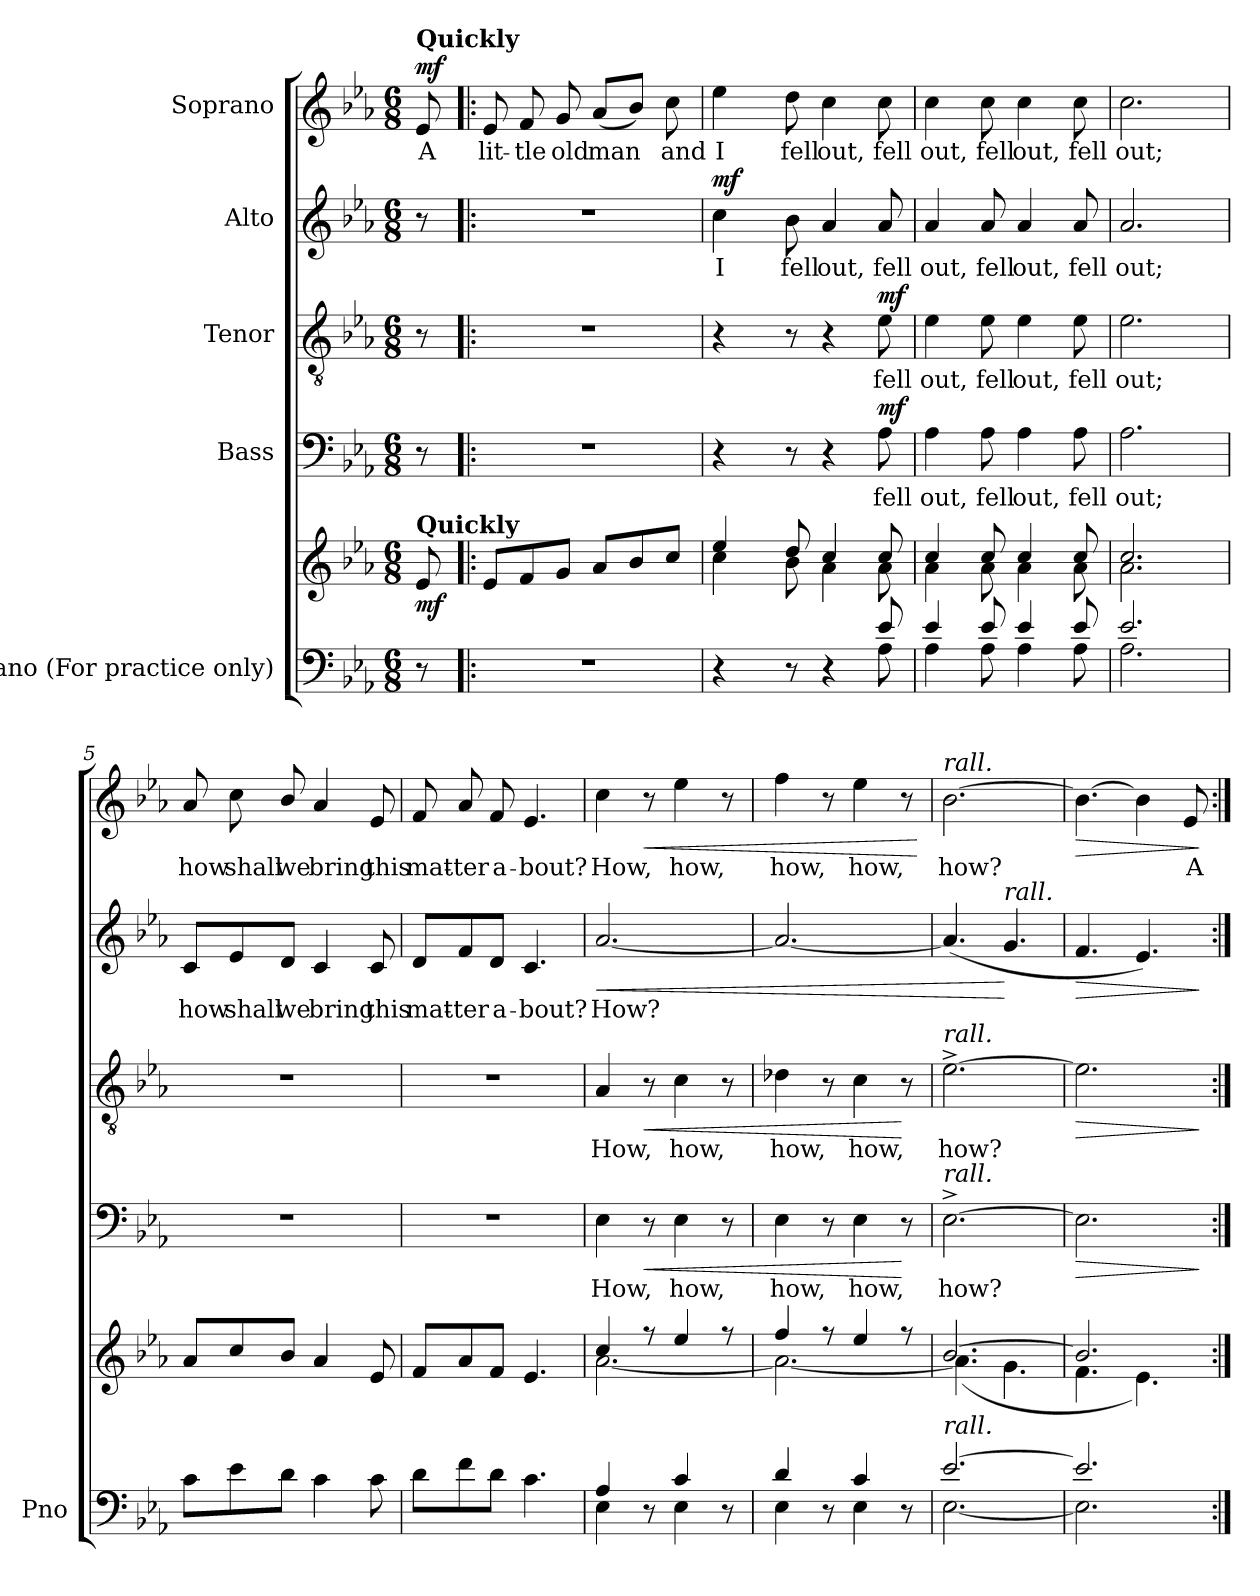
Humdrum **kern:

**kern	**kern	**dynam	**kern	**text	**dynam	**kern	**text	**dynam	**kern	**text	**dynam	**kern	**text	**dynam
*part5	*part5	*part5	*part4	*part4	*part4	*part3	*part3	*part3	*part2	*part2	*part2	*part1	*part1	*part1
*staff6	*staff5	*staff5/6	*staff4	*staff4	*staff4	*staff3	*staff3	*staff3	*staff2	*staff2	*staff2	*staff1	*staff1	*staff1
*I"Piano (For practice only)	*	*	*I"Bass	*	*	*I"Tenor	*	*	*I"Alto	*	*	*I"Soprano	*	*
*I'Pno	*	*	*	*	*	*	*	*	*	*	*	*	*	*
*clefF4	*clefG2	*	*clefF4	*	*	*clefGv2	*	*	*clefG2	*	*	*clefG2	*	*
*k[b-e-a-]	*k[b-e-a-]	*	*k[b-e-a-]	*	*	*k[b-e-a-]	*	*	*k[b-e-a-]	*	*	*k[b-e-a-]	*	*
*M6/8	*M6/8	*	*M6/8	*	*	*M6/8	*	*	*M6/8	*	*	*M6/8	*	*
*MM198	*MM231	*	*MM198	*	*	*MM198	*	*	*MM198	*	*	*MM198	*	*
=	=	=	=	=	=	=	=	=	=	=	=	=	=	=
!	!	!	!	!	!	!	!	!	!	!	!	!LO:TX:a:B:t=Quickly	!	!
!	!LO:TX:a:B:t=Quickly	!	!	!	!	!	!	!	!	!	!	!	!	!
!	!	!LO:DY:b	!	!	!	!	!	!	!	!	!	!	!	!LO:DY:a
8r	8e-/	mf	8r	.	.	8r	.	.	8r	.	.	8e-/	A	mf
=1!|:	=1!|:	=1!|:	=1!|:	=1!|:	=1!|:	=1!|:	=1!|:	=1!|:	=1!|:	=1!|:	=1!|:	=1!|:	=1!|:	=1!|:
2.r	8e-/L	.	2.r	.	.	2.r	.	.	2.r	.	.	8e-/	lit-	.
.	8f/	.	.	.	.	.	.	.	.	.	.	8f/	-tle	.
.	8g/J	.	.	.	.	.	.	.	.	.	.	8g/	old	.
.	8a-/L	.	.	.	.	.	.	.	.	.	.	(8a-/L	man	.
.	8b-/	.	.	.	.	.	.	.	.	.	.	8b-/J)	.	.
.	8cc/J	.	.	.	.	.	.	.	.	.	.	8cc\	and	.
=2	=2	=2	=2	=2	=2	=2	=2	=2	=2	=2	=2	=2	=2	=2
*^	*^	*	*	*	*	*	*	*	*	*	*	*	*	*
!	!	!	!	!	!	!	!	!	!	!	!	!	!LO:DY:a	!	!	!
4r	8ryy	4ee-/	4cc\	.	4r	.	.	4r	.	.	4cc\	I	mf	4ee-\	I	.
*v	*v	*	*	*	*	*	*	*	*	*	*	*	*	*	*	*
8r	8dd/	8b-\	.	8r	.	.	8r	.	.	8b-\	fell	.	8dd\	fell	.
4r	4cc/	4a-\	.	4r	.	.	4r	.	.	4a-/	out,	.	4cc\	out,	.
*^	*	*	*	*	*	*	*	*	*	*	*	*	*	*	*
!	!	!	!	!	!	!	!LO:DY:a	!	!	!LO:DY:a	!	!	!	!	!	!
8e-/	8A-\	8cc/	8a-\	.	8A-\	fell	mf	8e-\	fell	mf	8a-/	fell	.	8cc\	fell	.
=3	=3	=3	=3	=3	=3	=3	=3	=3	=3	=3	=3	=3	=3	=3	=3	=3
4e-/	4A-\	4cc/	4a-\	.	4A-\	out,	.	4e-\	out,	.	4a-/	out,	.	4cc\	out,	.
8e-/	8A-\	8cc/	8a-\	.	8A-\	fell	.	8e-\	fell	.	8a-/	fell	.	8cc\	fell	.
4e-/	4A-\	4cc/	4a-\	.	4A-\	out,	.	4e-\	out,	.	4a-/	out,	.	4cc\	out,	.
8e-/	8A-\	8cc/	8a-\	.	8A-\	fell	.	8e-\	fell	.	8a-/	fell	.	8cc\	fell	.
=4	=4	=4	=4	=4	=4	=4	=4	=4	=4	=4	=4	=4	=4	=4	=4	=4
2.e-/	2.A-\	2.cc/	2.a-\	.	2.A-\	out;	.	2.e-\	out;	.	2.a-/	out;	.	2.cc\	out;	.
*v	*v	*	*	*	*	*	*	*	*	*	*	*	*	*	*	*
*	*v	*v	*	*	*	*	*	*	*	*	*	*	*	*	*
=5	=5	=5	=5	=5	=5	=5	=5	=5	=5	=5	=5	=5	=5	=5
8c\L	8a-/L	.	2.r	.	.	2.r	.	.	8c/L	how	.	8a-/	how	.
8e-\	8cc/	.	.	.	.	.	.	.	8e-/	shall	.	8cc\	shall	.
8d\J	8b-/J	.	.	.	.	.	.	.	8d/J	we	.	8b-/	we	.
4c\	4a-/	.	.	.	.	.	.	.	4c/	bring	.	4a-/	bring	.
8c\	8e-/	.	.	.	.	.	.	.	8c/	this	.	8e-/	this	.
=6	=6	=6	=6	=6	=6	=6	=6	=6	=6	=6	=6	=6	=6	=6
8d\L	8f/L	.	2.r	.	.	2.r	.	.	8d/L	mat-	.	8f/	mat-	.
8f\	8a-/	.	.	.	.	.	.	.	8f/	-ter	.	8a-/	-ter	.
8d\J	8f/J	.	.	.	.	.	.	.	8d/J	a-	.	8f/	a-	.
4.c\	4.e-/	.	.	.	.	.	.	.	4.c/	-bout?	.	4.e-/	-bout?	.
=7	=7	=7	=7	=7	=7	=7	=7	=7	=7	=7	=7	=7	=7	=7
*^	*^	*	*	*	*	*	*	*	*	*	*	*	*	*
!	!	!	!	!	!	!	!	!	!	!	!	!	!LO:HP:b	!	!	!
4A-/	4E-\	4cc/	[2.a-\	.	4E-\	How,	.	4A-/	How,	.	[2.a-/	How?	<	4cc\	How,	.
!	!	!	!	!	!	!	!LO:HP:b	!	!	!LO:HP:b	!	!	!	!	!	!LO:HP:b
8r	8ryy	8r	.	.	8r	.	<	8r	.	<	.	.	.	8r	.	<
4c/	4E-\	4ee-/	.	.	4E-\	how,	.	4c\	how,	.	.	.	.	4ee-\	how,	.
8r	8ryy	8r	.	.	8r	.	.	8r	.	.	.	.	.	8r	.	.
=8	=8	=8	=8	=8	=8	=8	=8	=8	=8	=8	=8	=8	=8	=8	=8	=8
4d/	4E-\	4ff/	2.a-\_	.	4E-\	how,	.	4d-X\	how,	.	2.a-/_	.	.	4ff\	how,	.
8r	8ryy	8r	.	.	8r	.	.	8r	.	.	.	.	.	8r	.	.
4c/	4E-\	4ee-/	.	.	4E-\	how,	.	4c\	how,	.	.	.	.	4ee-\	how,	.
8r	8ryy	8r	.	.	8r	.	[	8r	.	[	.	.	.	8r	.	.
*v	*v	*	*	*	*	*	*	*	*	*	*	*	*	*	*	*
*	*v	*v	*	*	*	*	*	*	*	*	*	*	*	*	*
.	.	.	.	.	.	.	.	.	.	.	.	.	.	[
=9	=9	=9	=9	=9	=9	=9	=9	=9	=9	=9	=9	=9	=9	=9
*^	*^	*	*	*	*	*	*	*	*	*	*	*	*	*
!	!	!	!	!	!	!	!	!	!	!	!	!	!	!LO:TX:i:t=rall.	!	!
!	!	!	!	!	!	!	!	!LO:TX:i:t=rall.	!	!	!	!	!	!	!	!
!	!	!	!	!	!LO:TX:i:t=rall.	!	!	!	!	!	!	!	!	!	!	!
!LO:TX:i:t=rall.	!	!	!	!	!	!	!	!	!	!	!	!	!	!	!	!
[2.e-/	[2.E-\	[2.b-/	(4.a-\]	.	[2.E-^\	how?	.	[2.e-^\	how?	.	(<4.a-/]	.	.	[2.b-\	how?	.
!	!	!	!	!	!	!	!	!	!	!	!LO:TX:i:t=rall.	!	!	!	!	!
.	.	.	4.g\	.	.	.	.	.	.	.	4.g/	.	[	.	.	.
=10	=10	=10	=10	=10	=10	=10	=10	=10	=10	=10	=10	=10	=10	=10	=10	=10
!	!	!	!	!	!	!	!LO:HP:b	!	!	!LO:HP:b	!	!	!LO:HP:b	!	!	!LO:HP:b
2.e-/]	2.E-\]	2.b-/]	4.f\	.	2.E-\]	.	>	2.e-\]	.	>	4.f/	.	>	4.b-\_	.	>
.	.	.	4.e-\)	.	.	.	.	.	.	.	4.e-/)	.	.	4b-\]	.	.
.	.	.	.	.	.	.	.	.	.	.	.	.	.	8e-/	A	.
*v	*v	*	*	*	*	*	*	*	*	*	*	*	*	*	*	*
*	*v	*v	*	*	*	*	*	*	*	*	*	*	*	*	*
.	.	.	.	.	]	.	.	]	.	.	]	.	.	]
=:|!	=:|!	=:|!	=:|!	=:|!	=:|!	=:|!	=:|!	=:|!	=:|!	=:|!	=:|!	=:|!	=:|!	=:|!
*-	*-	*-	*-	*-	*-	*-	*-	*-	*-	*-	*-	*-	*-	*-
